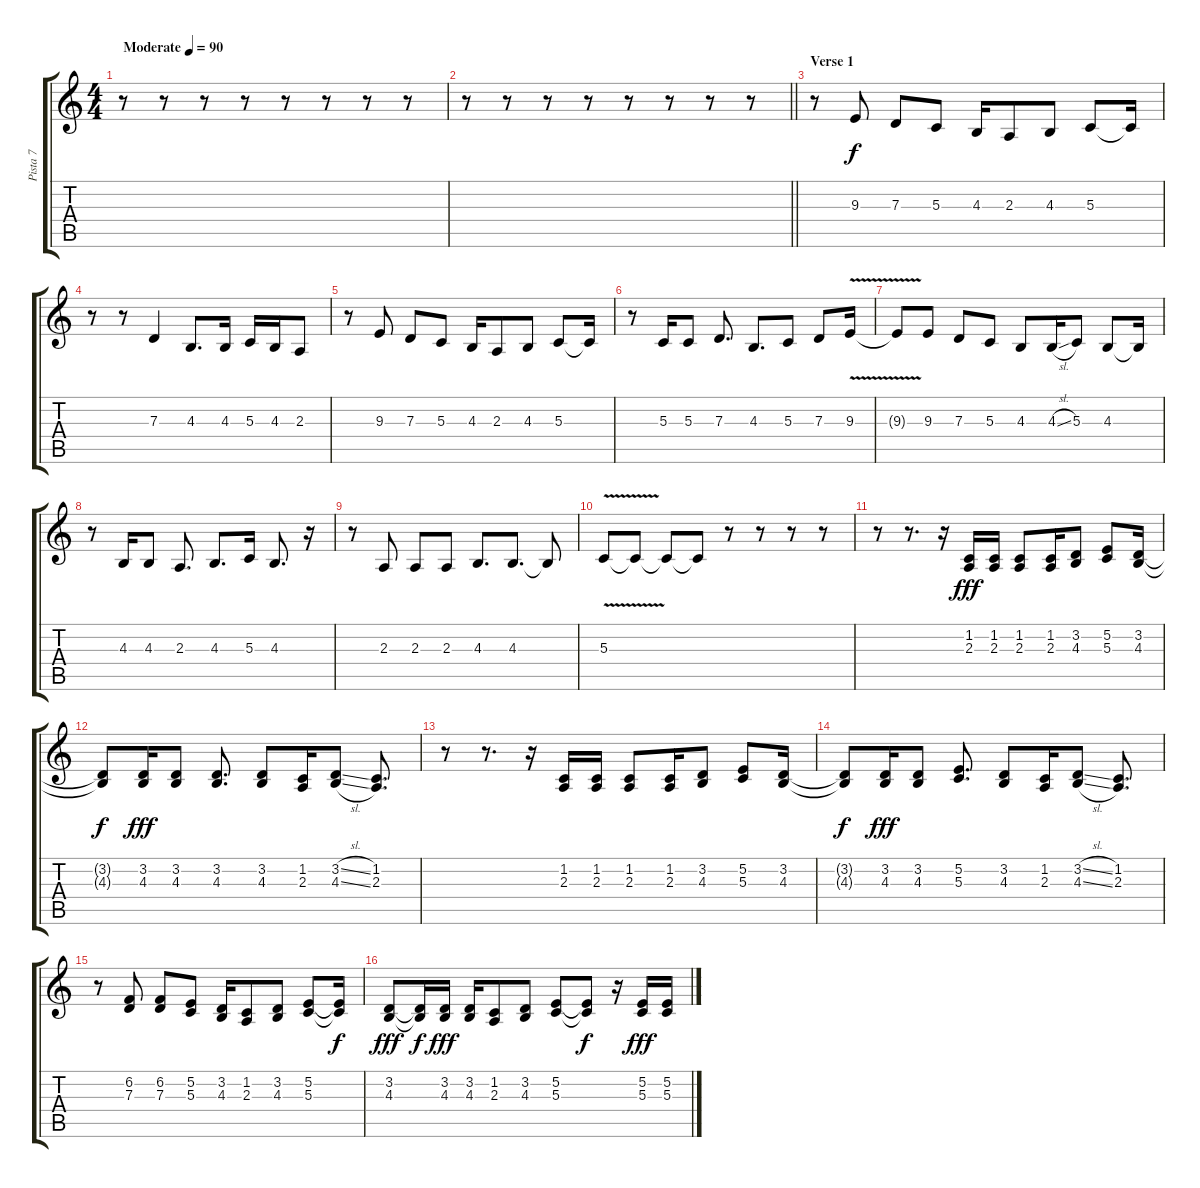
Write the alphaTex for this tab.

\track ("Pista 7" "Pista 7") {instrument electricpiano1}
\staff {score tabs}
\tuning (E4 B3 G3 D3 A2 E2) {hide}
\ts (4 4)
\tempo (90 "Moderate")
\clef g2
\ks c
r.8{dy f instrument electricpiano1} r.8 r.8 r.8 r.8 r.8 r.8 r.8 |
\barLineRight lightlight
r.8 r.8 r.8 r.8 r.8 r.8 r.8 r.8 |
\section ("" "Verse 1")
r.8 9.3.8 7.3.8 5.3.8 4.3.16 2.3.8 4.3.8 5.3.8 5.3{t}.16 |
r.8 r.8 7.3.4 4.3.8{d} 4.3.16 5.3.16 4.3.16 2.3.8 |
r.8 9.3.8 7.3.8 5.3.8 4.3.16 2.3.8 4.3.8 5.3.8 5.3{t}.16 |
r.8 5.3.16 5.3.8 7.3.8{d} 4.3.8{d} 5.3.8 7.3.8 9.3{v}.16 |
9.3{t}.8 9.3.8 7.3.8 5.3.8 4.3.8 4.3{sl}.16 5.3.8 4.3.8 4.3{t}.16 |
r.8 4.3.16 4.3.8 2.3.8{d} 4.3.8{d} 5.3.16 4.3.8{d} r.16 |
r.8 2.3.8 2.3.8 2.3.8 4.3.8{d} 4.3.8{d} 4.3{t}.8 |
5.3{v}.8 5.3{t}.8 5.3{t}.8 5.3{t}.8 r.8 r.8 r.8 r.8 |
r.8 r.8{d} r.16 (1.2 2.3).16{dy fff} (1.2 2.3).16 (1.2 2.3).8 (1.2 2.3).16 (3.2 4.3).8 (5.2 5.3).8 (3.2 4.3).16 |
(3.2{t} 4.3{t}).8{dy f} (3.2 4.3).16{dy fff} (3.2 4.3).8 (3.2 4.3).8{d} (3.2 4.3).8 (1.2 2.3).16 (3.2{sl} 4.3{sl}).8 (1.2 2.3).8{d} |
r.8 r.8{d} r.16 (1.2 2.3).16 (1.2 2.3).16 (1.2 2.3).8 (1.2 2.3).16 (3.2 4.3).8 (5.2 5.3).8 (3.2 4.3).16 |
(3.2{t} 4.3{t}).8{dy f} (3.2 4.3).16{dy fff} (3.2 4.3).8 (5.2 5.3).8{d} (3.2 4.3).8 (1.2 2.3).16 (3.2{sl} 4.3{sl}).8 (1.2 2.3).8{d} |
r.8 (6.2 7.3).8 (6.2 7.3).8 (5.2 5.3).8 (3.2 4.3).16 (1.2 2.3).8 (3.2 4.3).8 (5.2 5.3).8 (5.2{t} 5.3{t}).16{dy f} |
(3.2 4.3).8{dy fff} (3.2{t} 4.3{t}).16{dy f} (3.2 4.3).16{dy fff} (3.2 4.3).16 (1.2 2.3).8 (3.2 4.3).8 (5.2 5.3).8 (5.2{t} 5.3{t}).8{dy f} r.16 (5.2 5.3).16{dy fff} (5.2 5.3).16
